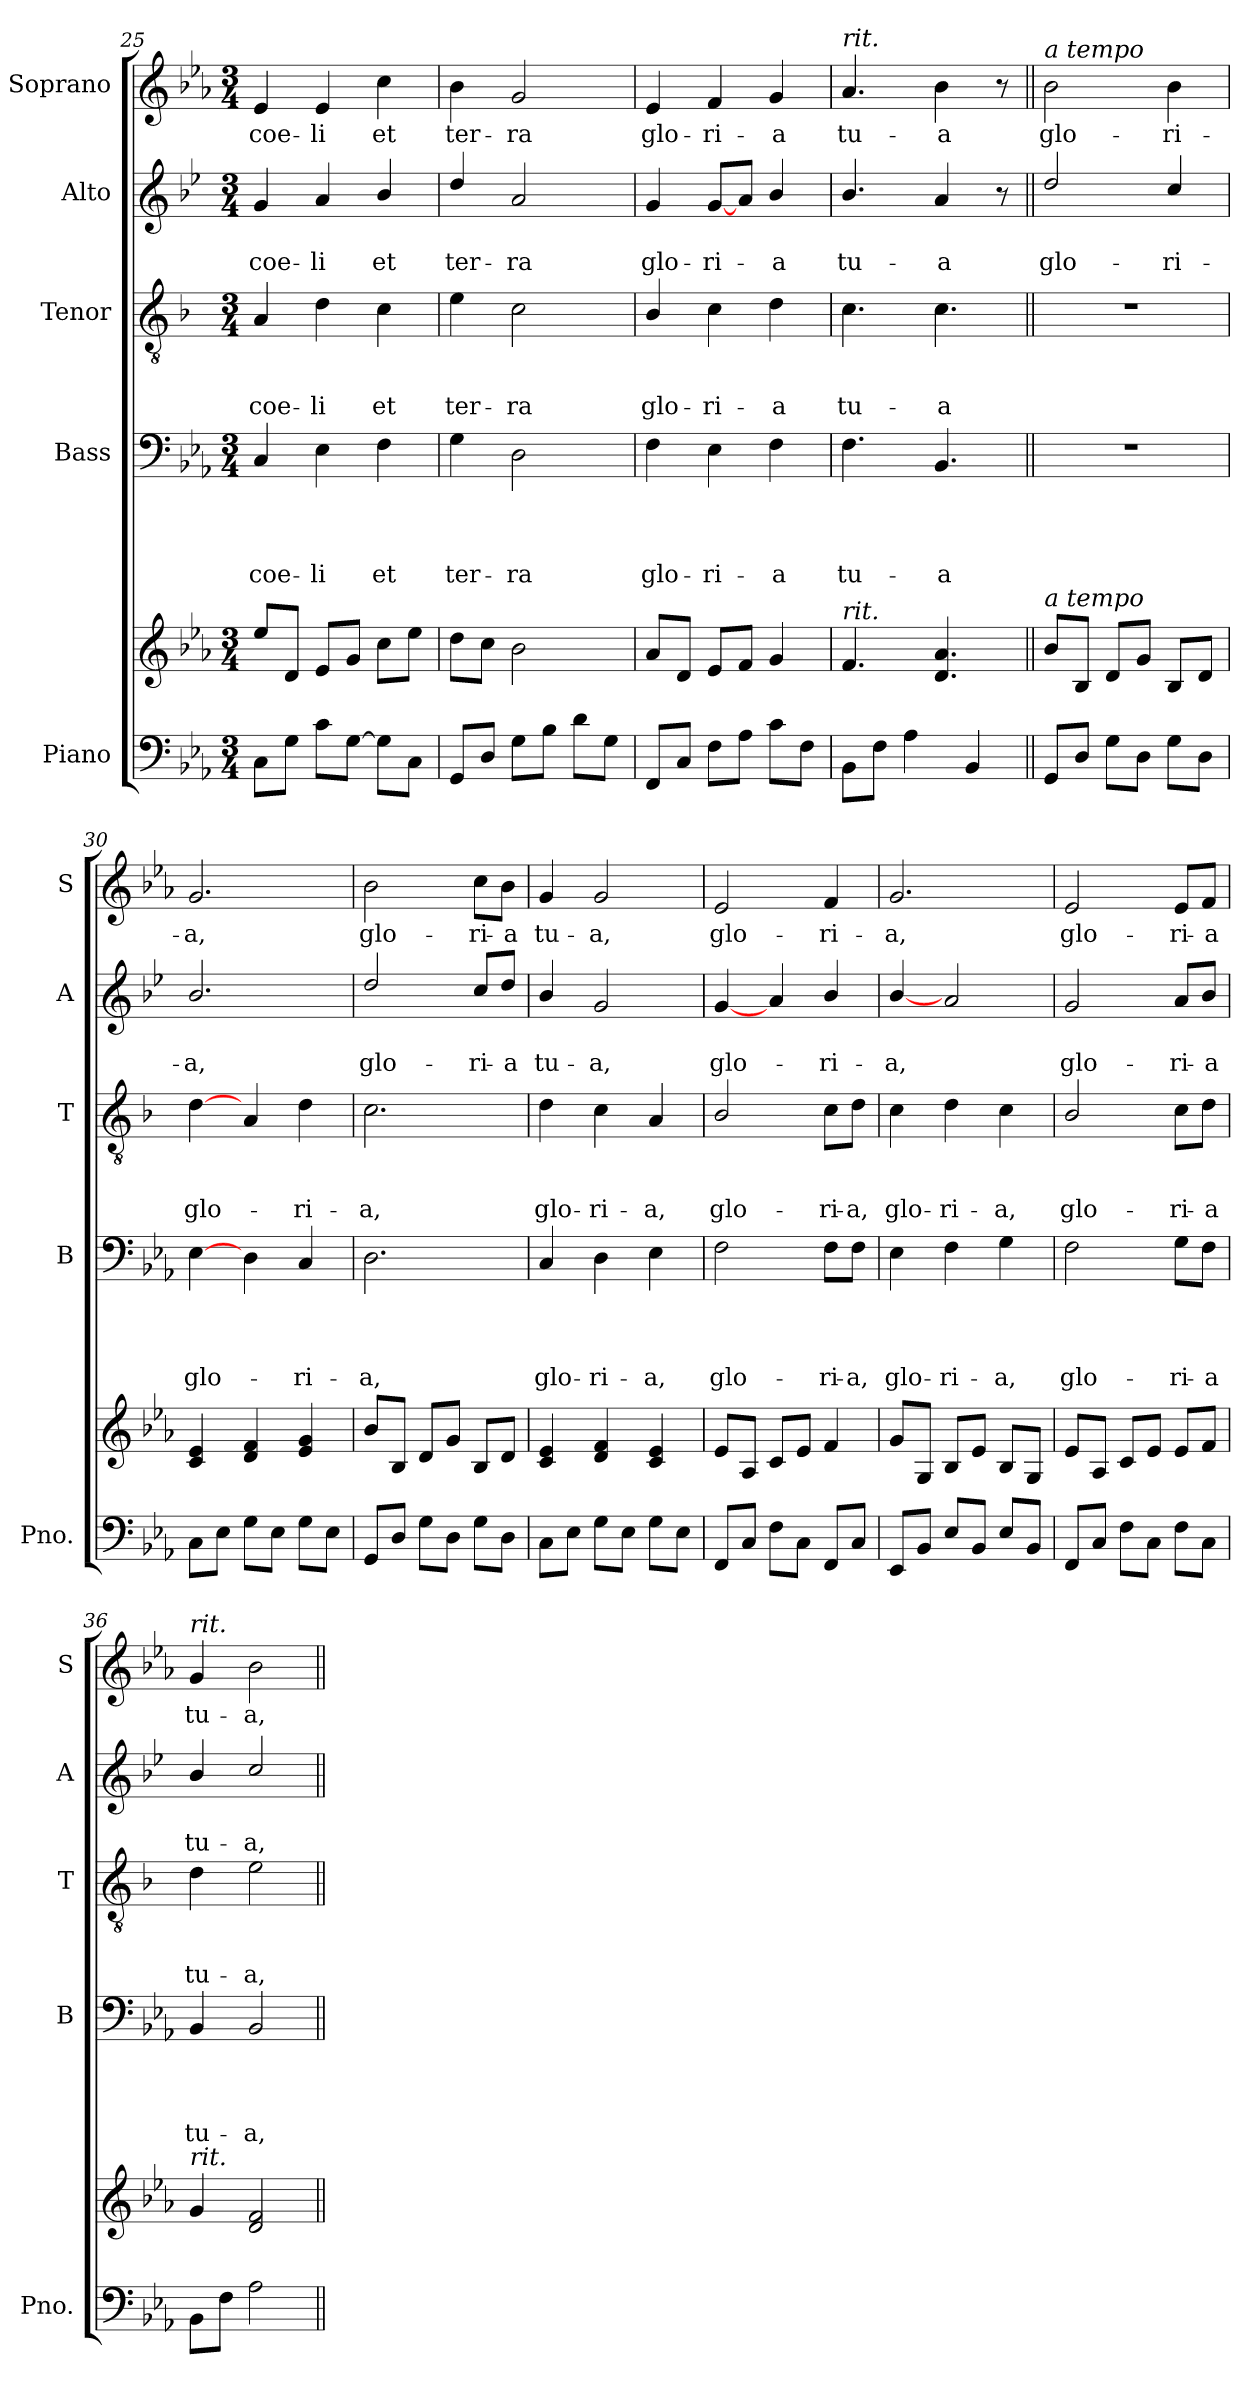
**kern	**kern	**kern	**text	**text	**text	**text	**kern	**text	**text	**text	**kern	**text	**text	**kern	**text
*part5	*part5	*part4	*part4	*part4	*part4	*part4	*part3	*part3	*part3	*part3	*part2	*part2	*part2	*part1	*part1
*staff6	*staff5	*staff4	*staff4	*staff4	*staff4	*staff4	*staff3	*staff3	*staff3	*staff3	*staff2	*staff2	*staff2	*staff1	*staff1
*I"Piano	*	*I"Bass	*	*	*	*	*I"Tenor	*	*	*	*I"Alto	*	*	*I"Soprano	*
*I'Pno.	*	*I'B	*	*	*	*	*I'T	*	*	*	*I'A	*	*	*I'S	*
*clefF4	*clefG2	*clefF4	*	*	*	*	*clefGv2	*	*	*	*clefG2	*	*	*clefG2	*
*	*	*	*	*	*	*	*ITrd1c2	*	*	*	*ITrd4c7	*	*	*	*
*k[b-e-a-]	*k[b-e-a-]	*k[b-e-a-]	*	*	*	*	*k[b-e-a-]	*	*	*	*k[b-e-a-]	*	*	*k[b-e-a-]	*
*E-:	*E-:	*E-:	*	*	*	*	*E-:	*	*	*	*E-:	*	*	*E-:	*
*M3/4	*M3/4	*M3/4	*	*	*	*	*M3/4	*	*	*	*M3/4	*	*	*M3/4	*
=25	=25	=25	=25	=25	=25	=25	=25	=25	=25	=25	=25	=25	=25	=25	=25
!	!	!	!	!	!	!LO:LY:b	!	!	!	!LO:LY:b	!	!	!LO:LY:b	!	!LO:LY:b
8C\L	8ee-/L	4C/	.	.	.	coe-	4G/	.	.	coe-	4c/	.	coe-	4e-/	coe-
8G\J	8d/J	.	.	.	.	.	.	.	.	.	.	.	.	.	.
!	!	!	!	!	!	!LO:LY:b	!	!	!	!LO:LY:b	!	!	!LO:LY:b	!	!LO:LY:b
8c\L	8e-/L	4E-\	.	.	.	-li	4c\	.	.	-li	4d/	.	-li	4e-/	-li
[8G\J	8g/J	.	.	.	.	.	.	.	.	.	.	.	.	.	.
!	!	!	!	!	!	!LO:LY:b	!	!	!	!LO:LY:b	!	!	!LO:LY:b	!	!LO:LY:b
8G\L]	8cc\L	4F\	.	.	.	et	4B-\	.	.	et	4e-/	.	et	4cc\	et
8C\J	8ee-\J	.	.	.	.	.	.	.	.	.	.	.	.	.	.
=26	=26	=26	=26	=26	=26	=26	=26	=26	=26	=26	=26	=26	=26	=26	=26
!	!	!	!	!	!	!LO:LY:b	!	!	!	!LO:LY:b	!	!	!LO:LY:b	!	!LO:LY:b
8GG/L	8dd\L	4G\	.	.	.	ter-	4d\	.	.	ter-	4g/	.	ter-	4b-\	ter-
8D/J	8cc\J	.	.	.	.	.	.	.	.	.	.	.	.	.	.
!	!	!	!	!	!	!LO:LY:b	!	!	!	!LO:LY:b	!	!	!LO:LY:b	!	!LO:LY:b
8G\L	2b-\	2D\	.	.	.	-ra	2B-\	.	.	-ra	2d/	.	-ra	2g/	-ra
8B-\J	.	.	.	.	.	.	.	.	.	.	.	.	.	.	.
8d\L	.	.	.	.	.	.	.	.	.	.	.	.	.	.	.
8G\J	.	.	.	.	.	.	.	.	.	.	.	.	.	.	.
=27	=27	=27	=27	=27	=27	=27	=27	=27	=27	=27	=27	=27	=27	=27	=27
!	!	!	!	!	!	!LO:LY:b	!	!	!	!LO:LY:b	!	!	!LO:LY:b	!	!LO:LY:b
8FF/L	8a-/L	4F\	.	.	.	glo-	4A-/	.	.	glo-	4c/	.	glo-	4e-/	glo-
8C/J	8d/J	.	.	.	.	.	.	.	.	.	.	.	.	.	.
!	!	!	!	!	!	!LO:LY:b	!	!	!	!LO:LY:b	!	!	!LO:LY:b	!	!LO:LY:b
8F\L	8e-/L	4E-\	.	.	.	-ri-	4B-\	.	.	-ri-	[8c/L	.	-ri-	4f/	-ri-
8A-\J	8f/J	.	.	.	.	.	.	.	.	.	8d/J	.	.	.	.
!	!	!	!	!	!	!LO:LY:b	!	!	!	!LO:LY:b	!	!	!LO:LY:b	!	!LO:LY:b
8c\L	4g/	4F\	.	.	.	-a	4c\	.	.	-a	4e-/	.	-a	4g/	-a
8F\J	.	.	.	.	.	.	.	.	.	.	.	.	.	.	.
=28	=28	=28	=28	=28	=28	=28	=28	=28	=28	=28	=28	=28	=28	=28	=28
!	!	!	!	!	!	!	!	!	!	!	!	!	!	!LO:TX:a:i:t=rit.	!
!	!LO:TX:a:i:t=rit.	!	!	!	!	!	!	!	!	!	!	!	!	!	!
!	!	!	!	!	!	!LO:LY:b	!	!	!	!LO:LY:b	!	!	!LO:LY:b	!	!LO:LY:b
8BB-\L	4.f/	4.F\	.	.	.	tu-	4.B-\	.	.	tu-	4.e-/	.	tu-	4.a-/	tu-
8F\J	.	.	.	.	.	.	.	.	.	.	.	.	.	.	.
4A-\	.	.	.	.	.	.	.	.	.	.	.	.	.	.	.
!	!	!	!	!	!	!LO:LY:b	!	!	!	!LO:LY:b	!	!	!LO:LY:b	!	!LO:LY:b
.	4.d/ 4.a-/	4.BB-/	.	.	.	-a	4.B-\	.	.	-a	4d/	.	-a	4b-\	-a
4BB-/	.	.	.	.	.	.	.	.	.	.	.	.	.	.	.
.	.	.	.	.	.	.	.	.	.	.	8r	.	.	8r	.
=29||	=29||	=29||	=29||	=29||	=29||	=29||	=29||	=29||	=29||	=29||	=29||	=29||	=29||	=29||	=29||
!	!	!	!	!	!	!	!	!	!	!	!	!	!	!LO:TX:a:i:t=a tempo	!
!	!LO:TX:a:i:t=a tempo	!	!	!	!	!	!	!	!	!	!	!	!	!	!
!	!	!	!	!	!	!	!	!	!	!	!	!	!LO:LY:b	!	!LO:LY:b
8GG/L	8b-/L	2.r	.	.	.	.	2.r	.	.	.	2g/	.	glo-	2b-\	glo-
8D/J	8B-/J	.	.	.	.	.	.	.	.	.	.	.	.	.	.
8G\L	8d/L	.	.	.	.	.	.	.	.	.	.	.	.	.	.
8D\J	8g/J	.	.	.	.	.	.	.	.	.	.	.	.	.	.
!	!	!	!	!	!	!	!	!	!	!	!	!	!LO:LY:b	!	!LO:LY:b
8G\L	8B-/L	.	.	.	.	.	.	.	.	.	4f/	.	-ri-	4b-\	-ri-
8D\J	8d/J	.	.	.	.	.	.	.	.	.	.	.	.	.	.
!!LO:LB:g=z
=30	=30	=30	=30	=30	=30	=30	=30	=30	=30	=30	=30	=30	=30	=30	=30
!	!	!	!	!	!	!LO:LY:b	!	!	!	!LO:LY:b	!	!	!LO:LY:b	!	!LO:LY:b
8C\L	4c/ 4e-/	[4E-\	.	.	.	glo-	[4c\	.	.	glo-	2.e-/	.	-a,	2.g/	-a,
8E-\J	.	.	.	.	.	.	.	.	.	.	.	.	.	.	.
8G\L	4d/ 4f/	4D\	.	.	.	.	4G/	.	.	.	.	.	.	.	.
8E-\J	.	.	.	.	.	.	.	.	.	.	.	.	.	.	.
!	!	!	!	!	!	!LO:LY:b	!	!	!	!LO:LY:b	!	!	!	!	!
8G\L	4e-/ 4g/	4C/	.	.	.	-ri-	4c\	.	.	-ri-	.	.	.	.	.
8E-\J	.	.	.	.	.	.	.	.	.	.	.	.	.	.	.
=31	=31	=31	=31	=31	=31	=31	=31	=31	=31	=31	=31	=31	=31	=31	=31
!	!	!	!	!	!	!LO:LY:b	!	!	!	!LO:LY:b	!	!	!LO:LY:b	!	!LO:LY:b
8GG/L	8b-/L	2.D\	.	.	.	-a,	2.B-\	.	.	-a,	2g/	.	glo-	2b-\	glo-
8D/J	8B-/J	.	.	.	.	.	.	.	.	.	.	.	.	.	.
8G\L	8d/L	.	.	.	.	.	.	.	.	.	.	.	.	.	.
8D\J	8g/J	.	.	.	.	.	.	.	.	.	.	.	.	.	.
!	!	!	!	!	!	!	!	!	!	!	!	!	!LO:LY:b	!	!LO:LY:b
8G\L	8B-/L	.	.	.	.	.	.	.	.	.	8f/L	.	-ri-	8cc\L	-ri-
!	!	!	!	!	!	!	!	!	!	!	!	!	!LO:LY:b	!	!LO:LY:b
8D\J	8d/J	.	.	.	.	.	.	.	.	.	8g/J	.	-a	8b-\J	-a
=32	=32	=32	=32	=32	=32	=32	=32	=32	=32	=32	=32	=32	=32	=32	=32
!	!	!	!	!	!	!LO:LY:b	!	!	!	!LO:LY:b	!	!	!LO:LY:b	!	!LO:LY:b
8C\L	4c/ 4e-/	4C/	.	.	.	glo-	4c\	.	.	glo-	4e-/	.	tu-	4g/	tu-
8E-\J	.	.	.	.	.	.	.	.	.	.	.	.	.	.	.
!	!	!	!	!	!	!LO:LY:b	!	!	!	!LO:LY:b	!	!	!LO:LY:b	!	!LO:LY:b
8G\L	4d/ 4f/	4D\	.	.	.	-ri-	4B-\	.	.	-ri-	2c/	.	-a,	2g/	-a,
8E-\J	.	.	.	.	.	.	.	.	.	.	.	.	.	.	.
!	!	!	!	!	!	!LO:LY:b	!	!	!	!LO:LY:b	!	!	!	!	!
8G\L	4c/ 4e-/	4E-\	.	.	.	-a,	4G/	.	.	-a,	.	.	.	.	.
8E-\J	.	.	.	.	.	.	.	.	.	.	.	.	.	.	.
=33	=33	=33	=33	=33	=33	=33	=33	=33	=33	=33	=33	=33	=33	=33	=33
!	!	!	!	!	!	!LO:LY:b	!	!	!	!LO:LY:b	!	!	!LO:LY:b	!	!LO:LY:b
8FF/L	8e-/L	2F\	.	.	.	glo-	2A-/	.	.	glo-	[4c/	.	glo-	2e-/	glo-
8C/J	8A-/J	.	.	.	.	.	.	.	.	.	.	.	.	.	.
8F\L	8c/L	.	.	.	.	.	.	.	.	.	4d/	.	.	.	.
8C\J	8e-/J	.	.	.	.	.	.	.	.	.	.	.	.	.	.
!	!	!	!	!	!	!LO:LY:b	!	!	!	!LO:LY:b	!	!	!LO:LY:b	!	!LO:LY:b
8FF/L	4f/	8F\L	.	.	.	-ri-	8B-\L	.	.	-ri-	4e-/	.	-ri-	4f/	-ri-
!	!	!	!	!	!	!LO:LY:b	!	!	!	!LO:LY:b	!	!	!	!	!
8C/J	.	8F\J	.	.	.	-a,	8c\J	.	.	-a,	.	.	.	.	.
=34	=34	=34	=34	=34	=34	=34	=34	=34	=34	=34	=34	=34	=34	=34	=34
!	!	!	!	!	!	!LO:LY:b	!	!	!	!LO:LY:b	!	!	!LO:LY:b	!	!LO:LY:b
8EE-/L	8g/L	4E-\	.	.	.	glo-	4B-\	.	.	glo-	[4e-/	.	-a,	2.g/	-a,
8BB-/J	8G/J	.	.	.	.	.	.	.	.	.	.	.	.	.	.
!	!	!	!	!	!	!LO:LY:b	!	!	!	!LO:LY:b	!	!	!	!	!
8E-/L	8B-/L	4F\	.	.	.	-ri-	4c\	.	.	-ri-	2d/	.	.	.	.
8BB-/J	8e-/J	.	.	.	.	.	.	.	.	.	.	.	.	.	.
!	!	!	!	!	!	!LO:LY:b	!	!	!	!LO:LY:b	!	!	!	!	!
8E-/L	8B-/L	4G\	.	.	.	-a,	4B-\	.	.	-a,	.	.	.	.	.
8BB-/J	8G/J	.	.	.	.	.	.	.	.	.	.	.	.	.	.
=35	=35	=35	=35	=35	=35	=35	=35	=35	=35	=35	=35	=35	=35	=35	=35
!	!	!	!	!	!	!LO:LY:b	!	!	!	!LO:LY:b	!	!	!LO:LY:b	!	!LO:LY:b
8FF/L	8e-/L	2F\	.	.	.	glo-	2A-/	.	.	glo-	2c/	.	glo-	2e-/	glo-
8C/J	8A-/J	.	.	.	.	.	.	.	.	.	.	.	.	.	.
8F\L	8c/L	.	.	.	.	.	.	.	.	.	.	.	.	.	.
8C\J	8e-/J	.	.	.	.	.	.	.	.	.	.	.	.	.	.
!	!	!	!	!	!	!LO:LY:b	!	!	!	!LO:LY:b	!	!	!LO:LY:b	!	!LO:LY:b
8F\L	8e-/L	8G\L	.	.	.	-ri-	8B-\L	.	.	-ri-	8d/L	.	-ri-	8e-/L	-ri-
!	!	!	!	!	!	!LO:LY:b	!	!	!	!LO:LY:b	!	!	!LO:LY:b	!	!LO:LY:b
8C\J	8f/J	8F\J	.	.	.	-a	8c\J	.	.	-a	8e-/J	.	-a	8f/J	-a
!!LO:PB:g=z
=36	=36	=36	=36	=36	=36	=36	=36	=36	=36	=36	=36	=36	=36	=36	=36
!	!	!	!	!	!	!	!	!	!	!	!	!	!	!LO:TX:a:i:t=rit.	!
!	!LO:TX:a:i:t=rit.	!	!	!	!	!	!	!	!	!	!	!	!	!	!
!	!	!	!	!	!	!LO:LY:b	!	!	!	!LO:LY:b	!	!	!LO:LY:b	!	!LO:LY:b
8BB-\L	4g/	4BB-/	.	.	.	tu-	4c\	.	.	tu-	4e-/	.	tu-	4g/	tu-
8F\J	.	.	.	.	.	.	.	.	.	.	.	.	.	.	.
!	!	!	!	!	!	!LO:LY:b	!	!	!	!LO:LY:b	!	!	!LO:LY:b	!	!LO:LY:b
2A-\	2d/ 2f/	2BB-/	.	.	.	-a,	2d\	.	.	-a,	2f/	.	-a,	2b-\	-a,
=||	=||	=||	=||	=||	=||	=||	=||	=||	=||	=||	=||	=||	=||	=||	=||
*-	*-	*-	*-	*-	*-	*-	*-	*-	*-	*-	*-	*-	*-	*-	*-
